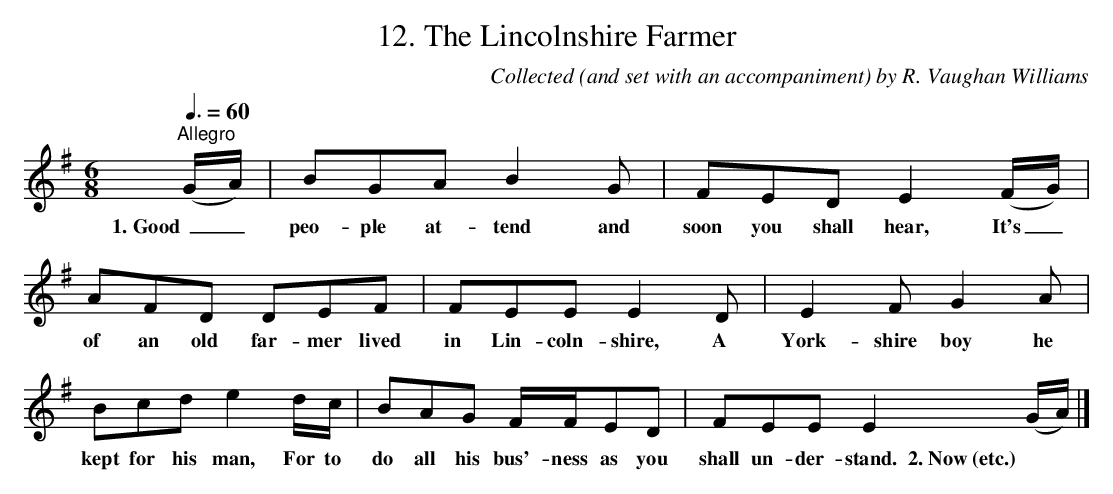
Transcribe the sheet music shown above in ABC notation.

X:1
T:12. The Lincolnshire Farmer
C:Collected (and set with an accompaniment) by R. Vaughan Williams
L:1/8
Q:3/8=60
M:6/8
K:Eaeo
"^Allegro" (G/A/) | BGA B2 G | FED E2 (F/G/) |$ AFD DEF | FEE E2 D | E2 F G2 A |$ Bcd e2 d/c/ |
w: 1. Good _|peo- ple at- tend and|soon you shall hear, It's _|of an old far- mer lived|in Lin- coln- shire, A|York- shire boy he|kept for his man, For to|
BAG F/F/ED | FEE E2 (G/A/) |]
w: do all his bus'- ness as you|shall un- der- stand. 2. Now (etc.) *|
